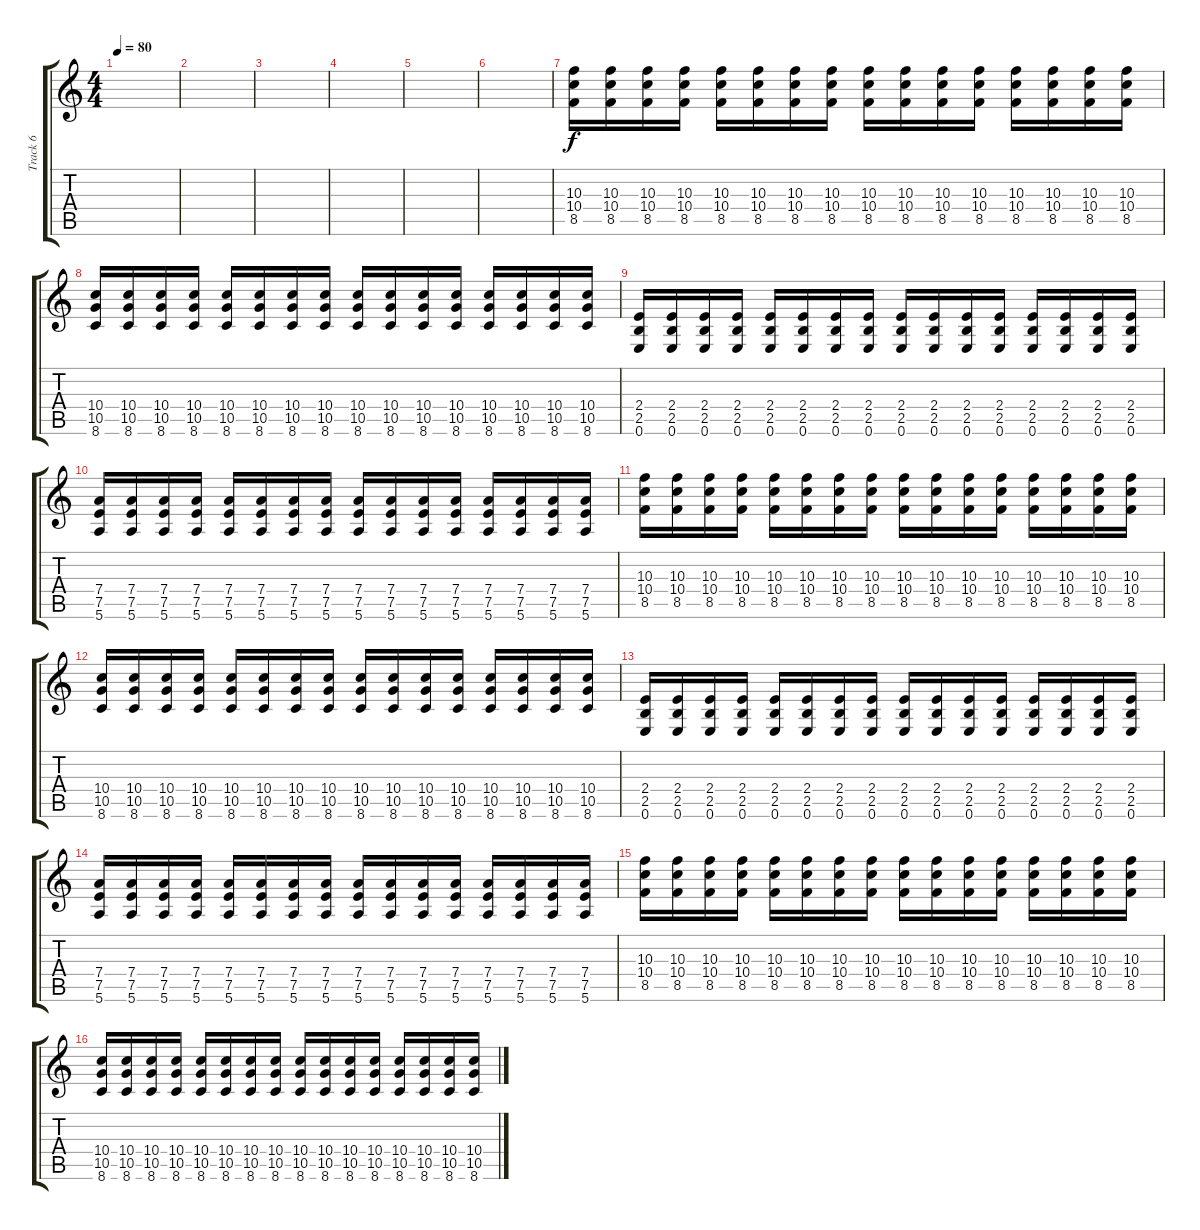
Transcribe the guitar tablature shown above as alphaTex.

\track ("Track 6" "Track 6") {instrument electricguitarmuted}
\staff {score tabs}
\tuning (E4 B3 G3 D3 A2 E2) {hide}
\ts (4 4)
\tempo 80
\clef g2
\ks c
|
|
|
|
|
|
(10.3 10.4 8.5).16 (10.3 10.4 8.5).16 (10.3 10.4 8.5).16 (10.3 10.4 8.5).16 (10.3 10.4 8.5).16 (10.3 10.4 8.5).16 (10.3 10.4 8.5).16 (10.3 10.4 8.5).16 (10.3 10.4 8.5).16 (10.3 10.4 8.5).16 (10.3 10.4 8.5).16 (10.3 10.4 8.5).16 (10.3 10.4 8.5).16 (10.3 10.4 8.5).16 (10.3 10.4 8.5).16 (10.3 10.4 8.5).16 |
(10.4 10.5 8.6).16 (10.4 10.5 8.6).16 (10.4 10.5 8.6).16 (10.4 10.5 8.6).16 (10.4 10.5 8.6).16 (10.4 10.5 8.6).16 (10.4 10.5 8.6).16 (10.4 10.5 8.6).16 (10.4 10.5 8.6).16 (10.4 10.5 8.6).16 (10.4 10.5 8.6).16 (10.4 10.5 8.6).16 (10.4 10.5 8.6).16 (10.4 10.5 8.6).16 (10.4 10.5 8.6).16 (10.4 10.5 8.6).16 |
(2.4 2.5 0.6).16 (2.4 2.5 0.6).16 (2.4 2.5 0.6).16 (2.4 2.5 0.6).16 (2.4 2.5 0.6).16 (2.4 2.5 0.6).16 (2.4 2.5 0.6).16 (2.4 2.5 0.6).16 (2.4 2.5 0.6).16 (2.4 2.5 0.6).16 (2.4 2.5 0.6).16 (2.4 2.5 0.6).16 (2.4 2.5 0.6).16 (2.4 2.5 0.6).16 (2.4 2.5 0.6).16 (2.4 2.5 0.6).16 |
(7.4 7.5 5.6).16 (7.4 7.5 5.6).16 (7.4 7.5 5.6).16 (7.4 7.5 5.6).16 (7.4 7.5 5.6).16 (7.4 7.5 5.6).16 (7.4 7.5 5.6).16 (7.4 7.5 5.6).16 (7.4 7.5 5.6).16 (7.4 7.5 5.6).16 (7.4 7.5 5.6).16 (7.4 7.5 5.6).16 (7.4 7.5 5.6).16 (7.4 7.5 5.6).16 (7.4 7.5 5.6).16 (7.4 7.5 5.6).16 |
(10.3 10.4 8.5).16 (10.3 10.4 8.5).16 (10.3 10.4 8.5).16 (10.3 10.4 8.5).16 (10.3 10.4 8.5).16 (10.3 10.4 8.5).16 (10.3 10.4 8.5).16 (10.3 10.4 8.5).16 (10.3 10.4 8.5).16 (10.3 10.4 8.5).16 (10.3 10.4 8.5).16 (10.3 10.4 8.5).16 (10.3 10.4 8.5).16 (10.3 10.4 8.5).16 (10.3 10.4 8.5).16 (10.3 10.4 8.5).16 |
(10.4 10.5 8.6).16 (10.4 10.5 8.6).16 (10.4 10.5 8.6).16 (10.4 10.5 8.6).16 (10.4 10.5 8.6).16 (10.4 10.5 8.6).16 (10.4 10.5 8.6).16 (10.4 10.5 8.6).16 (10.4 10.5 8.6).16 (10.4 10.5 8.6).16 (10.4 10.5 8.6).16 (10.4 10.5 8.6).16 (10.4 10.5 8.6).16 (10.4 10.5 8.6).16 (10.4 10.5 8.6).16 (10.4 10.5 8.6).16 |
(2.4 2.5 0.6).16 (2.4 2.5 0.6).16 (2.4 2.5 0.6).16 (2.4 2.5 0.6).16 (2.4 2.5 0.6).16 (2.4 2.5 0.6).16 (2.4 2.5 0.6).16 (2.4 2.5 0.6).16 (2.4 2.5 0.6).16 (2.4 2.5 0.6).16 (2.4 2.5 0.6).16 (2.4 2.5 0.6).16 (2.4 2.5 0.6).16 (2.4 2.5 0.6).16 (2.4 2.5 0.6).16 (2.4 2.5 0.6).16 |
(7.4 7.5 5.6).16 (7.4 7.5 5.6).16 (7.4 7.5 5.6).16 (7.4 7.5 5.6).16 (7.4 7.5 5.6).16 (7.4 7.5 5.6).16 (7.4 7.5 5.6).16 (7.4 7.5 5.6).16 (7.4 7.5 5.6).16 (7.4 7.5 5.6).16 (7.4 7.5 5.6).16 (7.4 7.5 5.6).16 (7.4 7.5 5.6).16 (7.4 7.5 5.6).16 (7.4 7.5 5.6).16 (7.4 7.5 5.6).16 |
(10.3 10.4 8.5).16 (10.3 10.4 8.5).16 (10.3 10.4 8.5).16 (10.3 10.4 8.5).16 (10.3 10.4 8.5).16 (10.3 10.4 8.5).16 (10.3 10.4 8.5).16 (10.3 10.4 8.5).16 (10.3 10.4 8.5).16 (10.3 10.4 8.5).16 (10.3 10.4 8.5).16 (10.3 10.4 8.5).16 (10.3 10.4 8.5).16 (10.3 10.4 8.5).16 (10.3 10.4 8.5).16 (10.3 10.4 8.5).16 |
(10.4 10.5 8.6).16 (10.4 10.5 8.6).16 (10.4 10.5 8.6).16 (10.4 10.5 8.6).16 (10.4 10.5 8.6).16 (10.4 10.5 8.6).16 (10.4 10.5 8.6).16 (10.4 10.5 8.6).16 (10.4 10.5 8.6).16 (10.4 10.5 8.6).16 (10.4 10.5 8.6).16 (10.4 10.5 8.6).16 (10.4 10.5 8.6).16 (10.4 10.5 8.6).16 (10.4 10.5 8.6).16 (10.4 10.5 8.6).16
